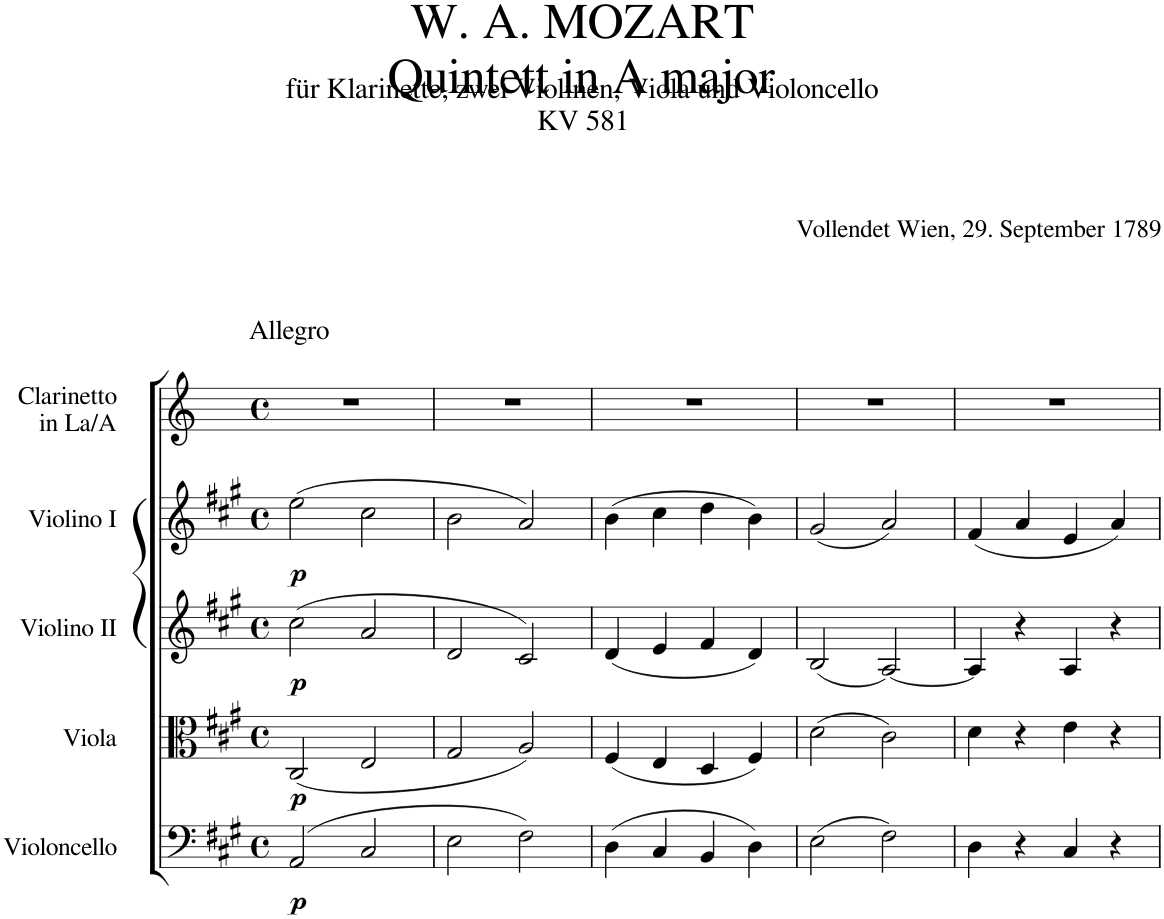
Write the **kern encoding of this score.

**kern	**dynam	**kern	**dynam	**kern	**dynam	**kern	**dynam	**kern
*part5	*part5	*part4	*part4	*part3	*part3	*part2	*part2	*part1
*staff5	*staff5	*staff4	*staff4	*staff3	*staff3	*staff2	*staff2	*staff1
*I"Violoncello	*	*I"Viola	*	*I"Violino II	*	*I"Violino I	*	*I"Clarinetto in La/A
*I'Vc	*	*I'Vla	*	*I'Vln	*	*I'Vln	*	*I'Cl
*clefF4	*	*clefC3	*	*clefG2	*	*clefG2	*	*clefG2
*	*	*	*	*	*	*	*	*Trd2c3
*k[f#c#g#]	*	*k[f#c#g#]	*	*k[f#c#g#]	*	*k[f#c#g#]	*	*k[]
*M4/4	*	*M4/4	*	*M4/4	*	*M4/4	*	*M4/4
*met(c)	*	*met(c)	*	*met(c)	*	*met(c)	*	*met(c)
=1	=1	=1	=1	=1	=1	=1	=1	=1
!	!	!	!	!	!	!	!	!LO:TX:a:t=Allegro
!	!LO:DY:b	!	!LO:DY:b	!	!LO:DY:b	!	!LO:DY:b	!
(2AA/	p	(2C#/	p	(2cc#\	p	(2ee\	p	1r
2C#/	.	2E/	.	2a/	.	2cc#\	.	.
=2	=2	=2	=2	=2	=2	=2	=2	=2
2E\	.	2G#/	.	2d/	.	2b\	.	1r
2F#\)	.	2A/)	.	2c#/)	.	2a/)	.	.
=3	=3	=3	=3	=3	=3	=3	=3	=3
(4D\	.	(4F#/	.	(4d/	.	(4b\	.	1r
4C#/	.	4E/	.	4e/	.	4cc#\	.	.
4BB/	.	4D/	.	4f#/	.	4dd\	.	.
4D\)	.	4F#/)	.	4d/)	.	4b\)	.	.
=4	=4	=4	=4	=4	=4	=4	=4	=4
(2E\	.	(2d\	.	(2B/	.	(2g#/	.	1r
2F#\)	.	2c#\)	.	[2A/)	.	2a/)	.	.
=5	=5	=5	=5	=5	=5	=5	=5	=5
4D\	.	4d\	.	4A/]	.	(4f#/	.	1r
4r	.	4r	.	4r	.	4a/	.	.
4C#/	.	4e\	.	4A/	.	4e/	.	.
4r	.	4r	.	4r	.	4a/)	.	.
=	=	=	=	=	=	=	=	=
*-	*-	*-	*-	*-	*-	*-	*-	*-
